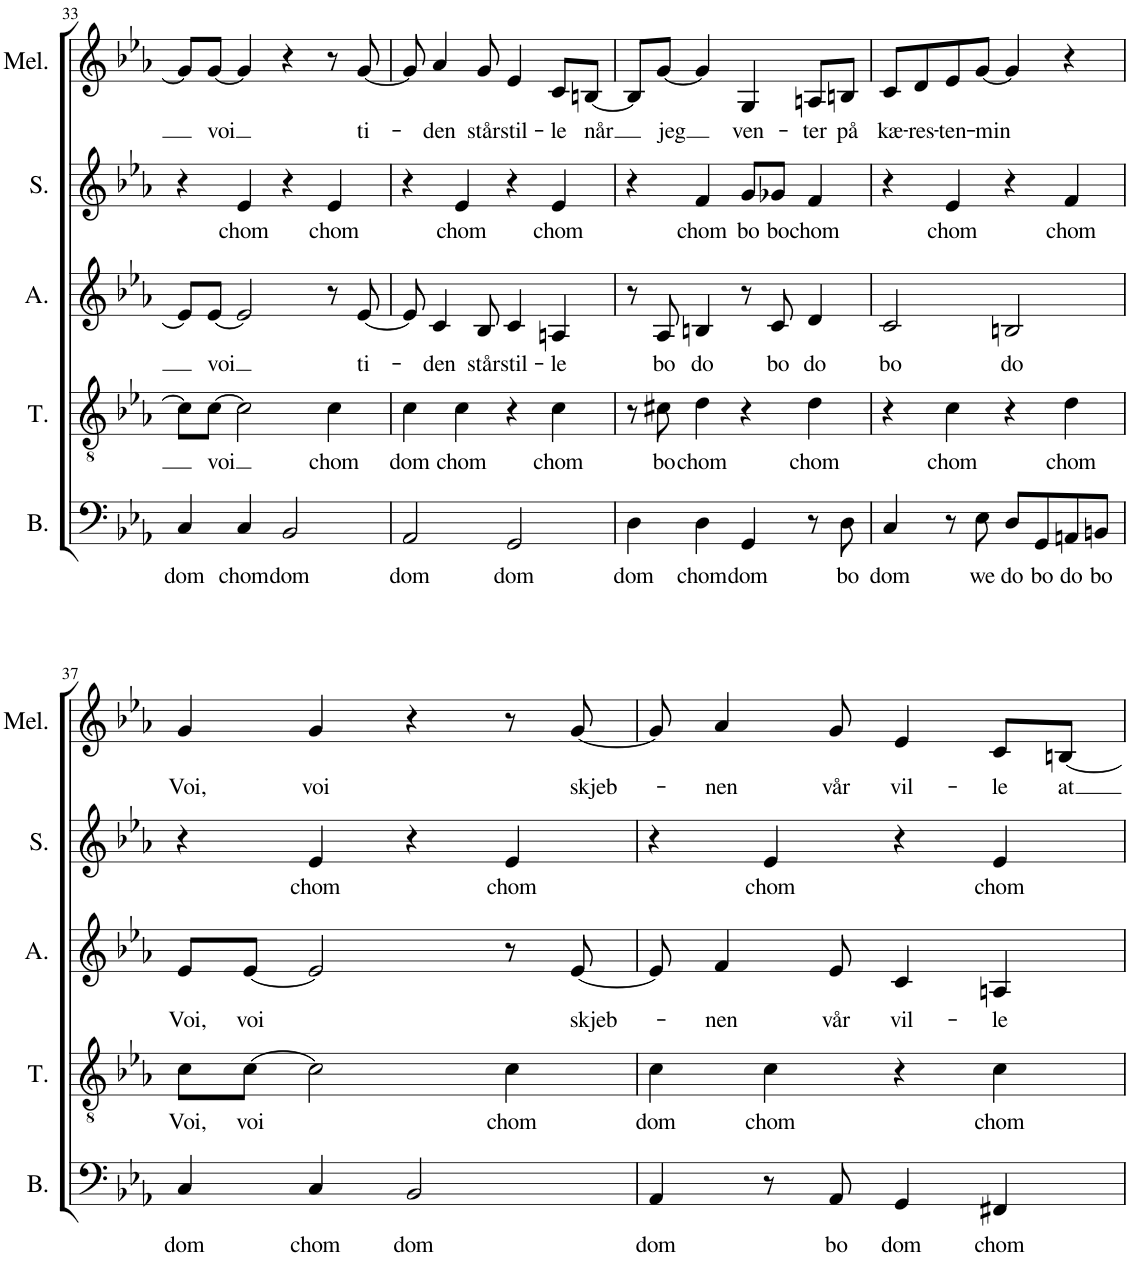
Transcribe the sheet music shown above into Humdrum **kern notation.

**kern	**text	**kern	**text	**kern	**text	**kern	**text	**kern	**text
*part5	*part5	*part4	*part4	*part3	*part3	*part2	*part2	*part1	*part1
*staff5	*staff5	*staff4	*staff4	*staff3	*staff3	*staff2	*staff2	*staff1	*staff1
*I"Bass	*	*I"Tenor	*	*I"Alto	*	*I"Soprano	*	*I"Melody	*
*I'B.	*	*I'T.	*	*I'A.	*	*I'S.	*	*I'Mel.	*
!!LO:PB:g=z
*clefF4	*	*clefGv2	*	*clefG2	*	*clefG2	*	*clefG2	*
*k[b-e-a-]	*	*k[b-e-a-]	*	*k[b-e-a-]	*	*k[b-e-a-]	*	*k[b-e-a-]	*
*M4/4	*	*M4/4	*	*M4/4	*	*M4/4	*	*M4/4	*
=33	=33	=33	=33	=33	=33	=33	=33	=33	=33
!	!LO:LY:b	!	!	!	!	!	!	!	!
4C/	dom	8c\L]	.	8e-/L]	.	4r	.	8g/L]	.
!	!	!	!LO:LY:b	!	!LO:LY:b	!	!	!	!LO:LY:b
.	.	[8c\J	voi	[8e-/J	voi	.	.	[8g/J	voi
!	!LO:LY:b	!	!	!	!	!	!LO:LY:b	!	!
4C/	chom	2c\]	.	2e-/]	.	4e-/	chom	4g/]	.
!	!LO:LY:b	!	!	!	!	!	!	!	!
2BB-/	dom	.	.	.	.	4r	.	4r	.
!	!	!	!LO:LY:b	!	!	!	!LO:LY:b	!	!
.	.	4c\	chom	8r	.	4e-/	chom	8r	.
!	!	!	!	!	!LO:LY:b	!	!	!	!LO:LY:b
.	.	.	.	[8e-/	ti-	.	.	[8g/	ti-
=34	=34	=34	=34	=34	=34	=34	=34	=34	=34
!	!LO:LY:b	!	!LO:LY:b	!	!	!	!	!	!
2AA-/	dom	4c\	dom	8e-/]	.	4r	.	8g/]	.
!	!	!	!	!	!LO:LY:b	!	!	!	!LO:LY:b
.	.	.	.	4c/	-den	.	.	4a-/	-den
!	!	!	!LO:LY:b	!	!	!	!LO:LY:b	!	!
.	.	4c\	chom	.	.	4e-/	chom	.	.
!	!	!	!	!	!LO:LY:b	!	!	!	!LO:LY:b
.	.	.	.	8B-/	står	.	.	8g/	står
!	!LO:LY:b	!	!	!	!LO:LY:b	!	!	!	!LO:LY:b
2GG/	dom	4r	.	4c/	stil-	4r	.	4e-/	stil-
!	!	!	!LO:LY:b	!	!LO:LY:b	!	!LO:LY:b	!	!LO:LY:b
.	.	4c\	chom	4An/	-le	4e-/	chom	8c/L	-le
!	!	!	!	!	!	!	!	!	!LO:LY:b
.	.	.	.	.	.	.	.	[8Bn/J	når
=35	=35	=35	=35	=35	=35	=35	=35	=35	=35
!	!LO:LY:b	!	!	!	!	!	!	!	!
4D\	dom	8r	.	8r	.	4r	.	8B/L]	.
!	!	!	!LO:LY:b	!	!LO:LY:b	!	!	!	!LO:LY:b
.	.	8c#X\	bo	8A-/	bo	.	.	[8g/J	jeg
!	!LO:LY:b	!	!LO:LY:b	!	!LO:LY:b	!	!LO:LY:b	!	!
4D\	chom	4d\	chom	4Bn/	do	4f/	chom	4g/]	.
!	!LO:LY:b	!	!	!	!	!	!LO:LY:b	!	!LO:LY:b
4GG/	dom	4r	.	8r	.	8g/L	bo	4G/	ven-
!	!	!	!	!	!LO:LY:b	!	!LO:LY:b	!	!
.	.	.	.	8c/	bo	8g-X/J	bo	.	.
!	!	!	!LO:LY:b	!	!LO:LY:b	!	!LO:LY:b	!	!LO:LY:b
8r	.	4d\	chom	4d/	do	4f/	chom	8An/L	-ter
!	!LO:LY:b	!	!	!	!	!	!	!	!LO:LY:b
8D\	bo	.	.	.	.	.	.	8Bn/J	på
=36	=36	=36	=36	=36	=36	=36	=36	=36	=36
!	!LO:LY:b	!	!	!	!LO:LY:b	!	!	!	!LO:LY:b
4C/	dom	4r	.	2c/	bo	4r	.	8c/L	kæ-
!	!	!	!	!	!	!	!	!	!LO:LY:b
.	.	.	.	.	.	.	.	8d/	-res-
!	!	!	!LO:LY:b	!	!	!	!LO:LY:b	!	!LO:LY:b
8r	.	4c\	chom	.	.	4e-/	chom	8e-/	-ten-
!	!LO:LY:b	!	!	!	!	!	!	!	!LO:LY:b
8E-\	we	.	.	.	.	.	.	[8g/J	-min
!	!LO:LY:b	!	!	!	!LO:LY:b	!	!	!	!
8D/L	do	4r	.	2Bn/	do	4r	.	4g/]	.
!	!LO:LY:b	!	!	!	!	!	!	!	!
8GG/	bo	.	.	.	.	.	.	.	.
!	!LO:LY:b	!	!LO:LY:b	!	!	!	!LO:LY:b	!	!
8AAn/	do	4d\	chom	.	.	4f/	chom	4r	.
!	!LO:LY:b	!	!	!	!	!	!	!	!
8BBn/J	bo	.	.	.	.	.	.	.	.
!!LO:LB:g=z
=37	=37	=37	=37	=37	=37	=37	=37	=37	=37
!	!LO:LY:b	!	!LO:LY:b	!	!LO:LY:b	!	!	!	!LO:LY:b
4C/	dom	8c\L	Voi,	8e-/L	Voi,	4r	.	4g/	Voi,
!	!	!	!LO:LY:b	!	!LO:LY:b	!	!	!	!
.	.	[8c\J	voi	[8e-/J	voi	.	.	.	.
!	!LO:LY:b	!	!	!	!	!	!LO:LY:b	!	!LO:LY:b
4C/	chom	2c\]	.	2e-/]	.	4e-/	chom	4g/	voi
!	!LO:LY:b	!	!	!	!	!	!	!	!
2BB-/	dom	.	.	.	.	4r	.	4r	.
!	!	!	!LO:LY:b	!	!	!	!LO:LY:b	!	!
.	.	4c\	chom	8r	.	4e-/	chom	8r	.
!	!	!	!	!	!LO:LY:b	!	!	!	!LO:LY:b
.	.	.	.	[8e-/	skjeb-	.	.	[8g/	skjeb-
=38	=38	=38	=38	=38	=38	=38	=38	=38	=38
!	!LO:LY:b	!	!LO:LY:b	!	!	!	!	!	!
4AA-/	dom	4c\	dom	8e-/]	.	4r	.	8g/]	.
!	!	!	!	!	!LO:LY:b	!	!	!	!LO:LY:b
.	.	.	.	4f/	-nen	.	.	4a-/	-nen
!	!	!	!LO:LY:b	!	!	!	!LO:LY:b	!	!
8r	.	4c\	chom	.	.	4e-/	chom	.	.
!	!LO:LY:b	!	!	!	!LO:LY:b	!	!	!	!LO:LY:b
8AA-/	bo	.	.	8e-/	vår	.	.	8g/	vår
!	!LO:LY:b	!	!	!	!LO:LY:b	!	!	!	!LO:LY:b
4GG/	dom	4r	.	4c/	vil-	4r	.	4e-/	vil-
!	!LO:LY:b	!	!LO:LY:b	!	!LO:LY:b	!	!LO:LY:b	!	!LO:LY:b
4FF#X/	chom	4c\	chom	4An/	-le	4e-/	chom	8c/L	-le
!	!	!	!	!	!	!	!	!	!LO:LY:b
.	.	.	.	.	.	.	.	[8Bn/J	at
=	=	=	=	=	=	=	=	=	=
*-	*-	*-	*-	*-	*-	*-	*-	*-	*-
